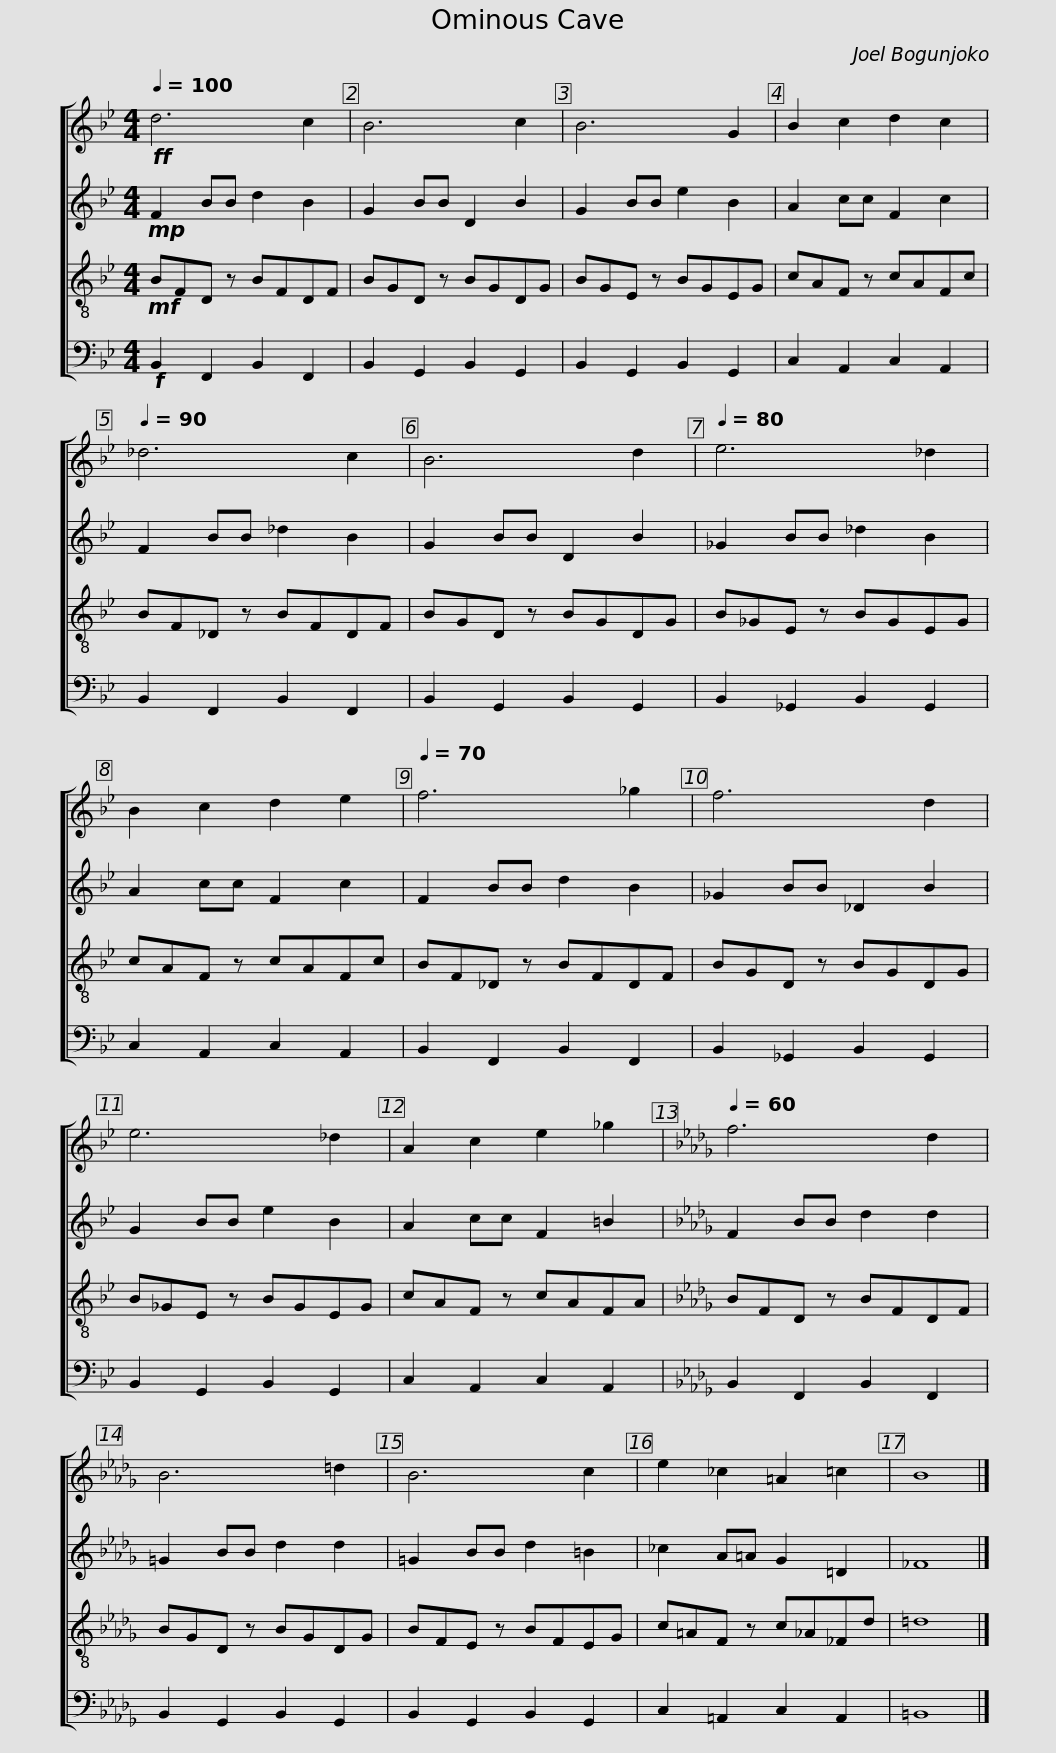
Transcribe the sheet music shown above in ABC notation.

X:1
%%score [ 1 2 3 4 ]
L:1/8
Q:1/4=100
M:4/4
I:linebreak $
K:Bb
V:1 treble
V:2 treble
V:3 treble-8
V:4 bass
V:1
!ff! d6 c2 | B6 c2 | B6 G2 | B2 c2 d2 c2 |[Q:1/4=90] _d6 c2 |$ %5
 B6 d2 |[Q:1/4=80] e6 _d2 | B2 c2 d2 e2 |[Q:1/4=70] f6 _g2 | f6 d2 |$ %10
 e6 _d2 | A2 c2 e2 _g2 |[K:Db][Q:1/4=60] f6 d2 | B6 =d2 | B6 c2 |$ %15
 e2 _c2 =A2 =c2 | B8 |] %17
V:2
!mp! F2 BB d2 B2 | G2 BB D2 B2 | G2 BB e2 B2 | A2 cc F2 c2 | F2 BB _d2 B2 |$ %5
 G2 BB D2 B2 | _G2 BB _d2 B2 | A2 cc F2 c2 | F2 BB d2 B2 | _G2 BB _D2 B2 |$ %10
 G2 BB e2 B2 | A2 cc F2 =B2 |[K:Db] F2 BB d2 d2 | =G2 BB d2 d2 | =G2 BB d2 =B2 |$ %15
 _c2 A=A G2 =D2 | _F8 |] %17
V:3
!mf! BFD z BFDF | BGD z BGDG | BGE z BGEG | cAF z cAFc | BF_D z BFDF |$ %5
 BGD z BGDG | B_GE z BGEG | cAF z cAFc | BF_D z BFDF | BGD z BGDG |$ %10
 B_GE z BGEG | cAF z cAFA |[K:Db] BFD z BFDF | BGD z BGDG | BFE z BFEG |$ %15
 c=AF z c_A_Fd | =d8 |] %17
V:4
!f! B,,2 F,,2 B,,2 F,,2 | B,,2 G,,2 B,,2 G,,2 | B,,2 G,,2 B,,2 G,,2 | C,2 A,,2 C,2 A,,2 | B,,2 F,,2 B,,2 F,,2 |$ %5
 B,,2 G,,2 B,,2 G,,2 | B,,2 _G,,2 B,,2 G,,2 | C,2 A,,2 C,2 A,,2 | B,,2 F,,2 B,,2 F,,2 | B,,2 _G,,2 B,,2 G,,2 |$ %10
 B,,2 G,,2 B,,2 G,,2 | C,2 A,,2 C,2 A,,2 |[K:Db] B,,2 F,,2 B,,2 F,,2 | B,,2 G,,2 B,,2 G,,2 | B,,2 G,,2 B,,2 G,,2 |$ %15
 C,2 =A,,2 C,2 A,,2 | =B,,8 |] %17
